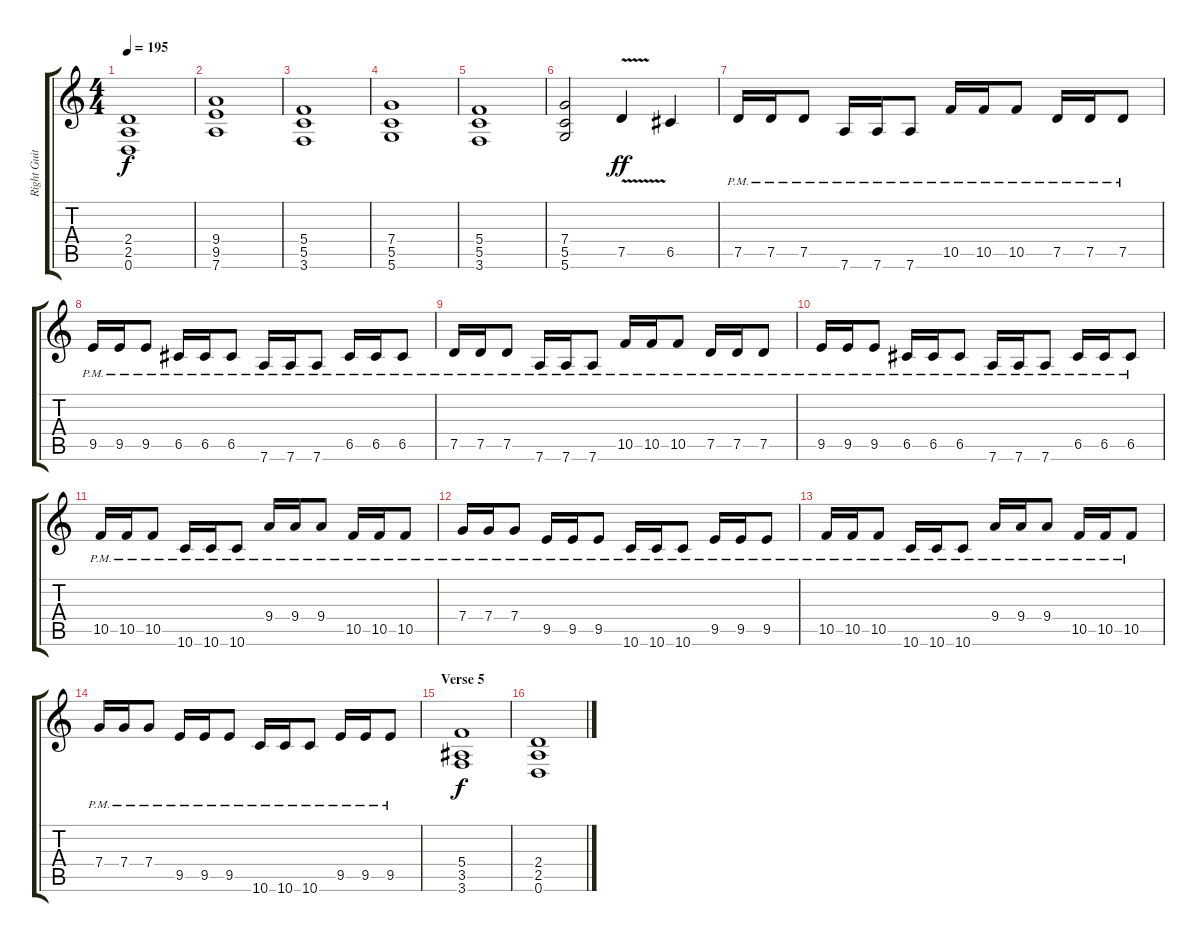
\track ("Right Guitar" "Right Guit") {instrument distortionguitar}
\staff {score tabs}
\tuning (D4 A3 F3 C3 G2 D2) {hide}
\ts (4 4)
\tempo 195
\clef g2
\ks c
(2.4 2.5 0.6).1{dy f} |
(9.4 9.5 7.6).1 |
(5.4 5.5 3.6).1 |
(7.4 5.5 5.6).1 |
(5.4 5.5 3.6).1 |
(7.4 5.5 5.6).2 7.5{v}.4{dy ff} 6.5.4 |
7.5{pm}.16 7.5{pm}.16 7.5{pm}.8 7.6{pm}.16 7.6{pm}.16 7.6{pm}.8 10.5{pm}.16 10.5{pm}.16 10.5{pm}.8 7.5{pm}.16 7.5{pm}.16 7.5{pm}.8 |
9.5{pm}.16 9.5{pm}.16 9.5{pm}.8 6.5{pm}.16 6.5{pm}.16 6.5{pm}.8 7.6{pm}.16 7.6{pm}.16 7.6{pm}.8 6.5{pm}.16 6.5{pm}.16 6.5{pm}.8 |
7.5{pm}.16 7.5{pm}.16 7.5{pm}.8 7.6{pm}.16 7.6{pm}.16 7.6{pm}.8 10.5{pm}.16 10.5{pm}.16 10.5{pm}.8 7.5{pm}.16 7.5{pm}.16 7.5{pm}.8 |
9.5{pm}.16 9.5{pm}.16 9.5{pm}.8 6.5{pm}.16 6.5{pm}.16 6.5{pm}.8 7.6{pm}.16 7.6{pm}.16 7.6{pm}.8 6.5{pm}.16 6.5{pm}.16 6.5{pm}.8 |
10.5{pm}.16 10.5{pm}.16 10.5{pm}.8 10.6{pm}.16 10.6{pm}.16 10.6{pm}.8 9.4{pm}.16 9.4{pm}.16 9.4{pm}.8 10.5{pm}.16 10.5{pm}.16 10.5{pm}.8 |
7.4{pm}.16 7.4{pm}.16 7.4{pm}.8 9.5{pm}.16 9.5{pm}.16 9.5{pm}.8 10.6{pm}.16 10.6{pm}.16 10.6{pm}.8 9.5{pm}.16 9.5{pm}.16 9.5{pm}.8 |
10.5{pm}.16 10.5{pm}.16 10.5{pm}.8 10.6{pm}.16 10.6{pm}.16 10.6{pm}.8 9.4{pm}.16 9.4{pm}.16 9.4{pm}.8 10.5{pm}.16 10.5{pm}.16 10.5{pm}.8 |
7.4{pm}.16 7.4{pm}.16 7.4{pm}.8 9.5{pm}.16 9.5{pm}.16 9.5{pm}.8 10.6{pm}.16 10.6{pm}.16 10.6{pm}.8 9.5{pm}.16 9.5{pm}.16 9.5{pm}.8 |
\section ("" "Verse 5")
(5.4 3.5 3.6).1{dy f} |
(2.4 2.5 0.6).1
